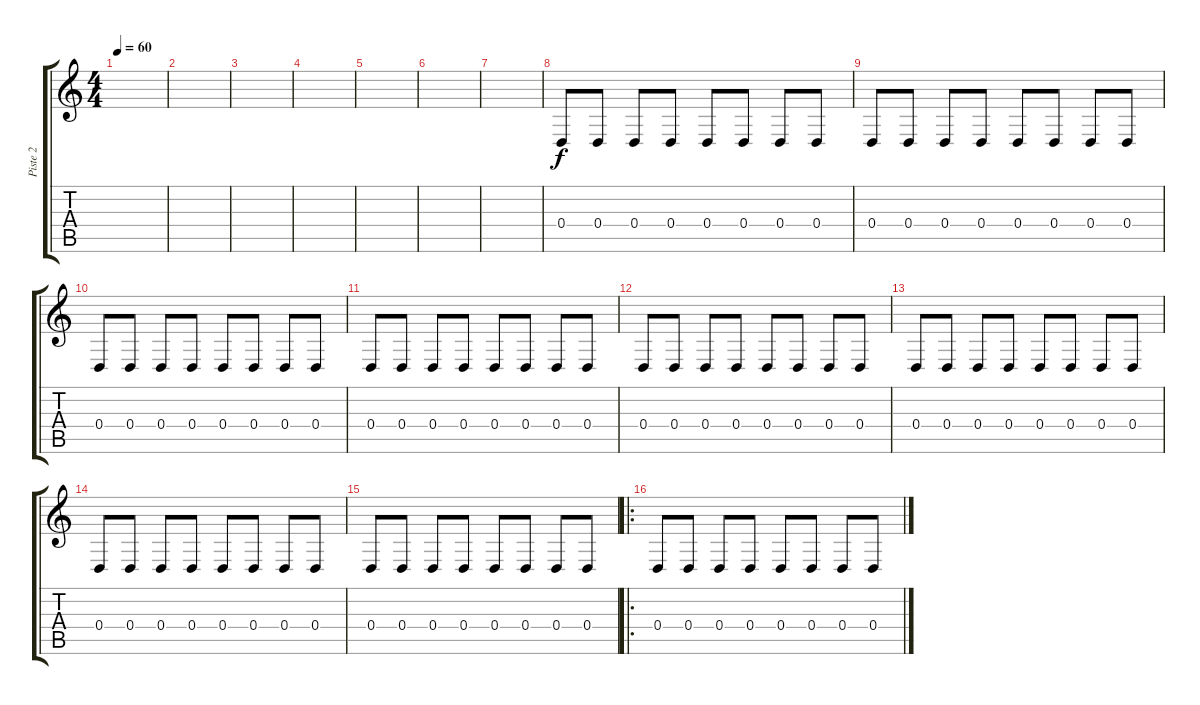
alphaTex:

\track ("Piste 2" "Piste 2") {instrument pizzicatostrings}
\staff {score tabs}
\tuning (E4 B3 G3 D3 A2 E2) {hide}
\ts (4 4)
\tempo 60
\clef g2
\ks c
|
|
|
|
|
|
|
0.4.8 0.4.8 0.4.8 0.4.8 0.4.8 0.4.8 0.4.8 0.4.8 |
0.4.8 0.4.8 0.4.8 0.4.8 0.4.8 0.4.8 0.4.8 0.4.8 |
0.4.8 0.4.8 0.4.8 0.4.8 0.4.8 0.4.8 0.4.8 0.4.8 |
0.4.8 0.4.8 0.4.8 0.4.8 0.4.8 0.4.8 0.4.8 0.4.8 |
0.4.8 0.4.8 0.4.8 0.4.8 0.4.8 0.4.8 0.4.8 0.4.8 |
0.4.8 0.4.8 0.4.8 0.4.8 0.4.8 0.4.8 0.4.8 0.4.8 |
0.4.8 0.4.8 0.4.8 0.4.8 0.4.8 0.4.8 0.4.8 0.4.8 |
0.4.8 0.4.8 0.4.8 0.4.8 0.4.8 0.4.8 0.4.8 0.4.8 |
\ro
0.4.8 0.4.8 0.4.8 0.4.8 0.4.8 0.4.8 0.4.8 0.4.8
